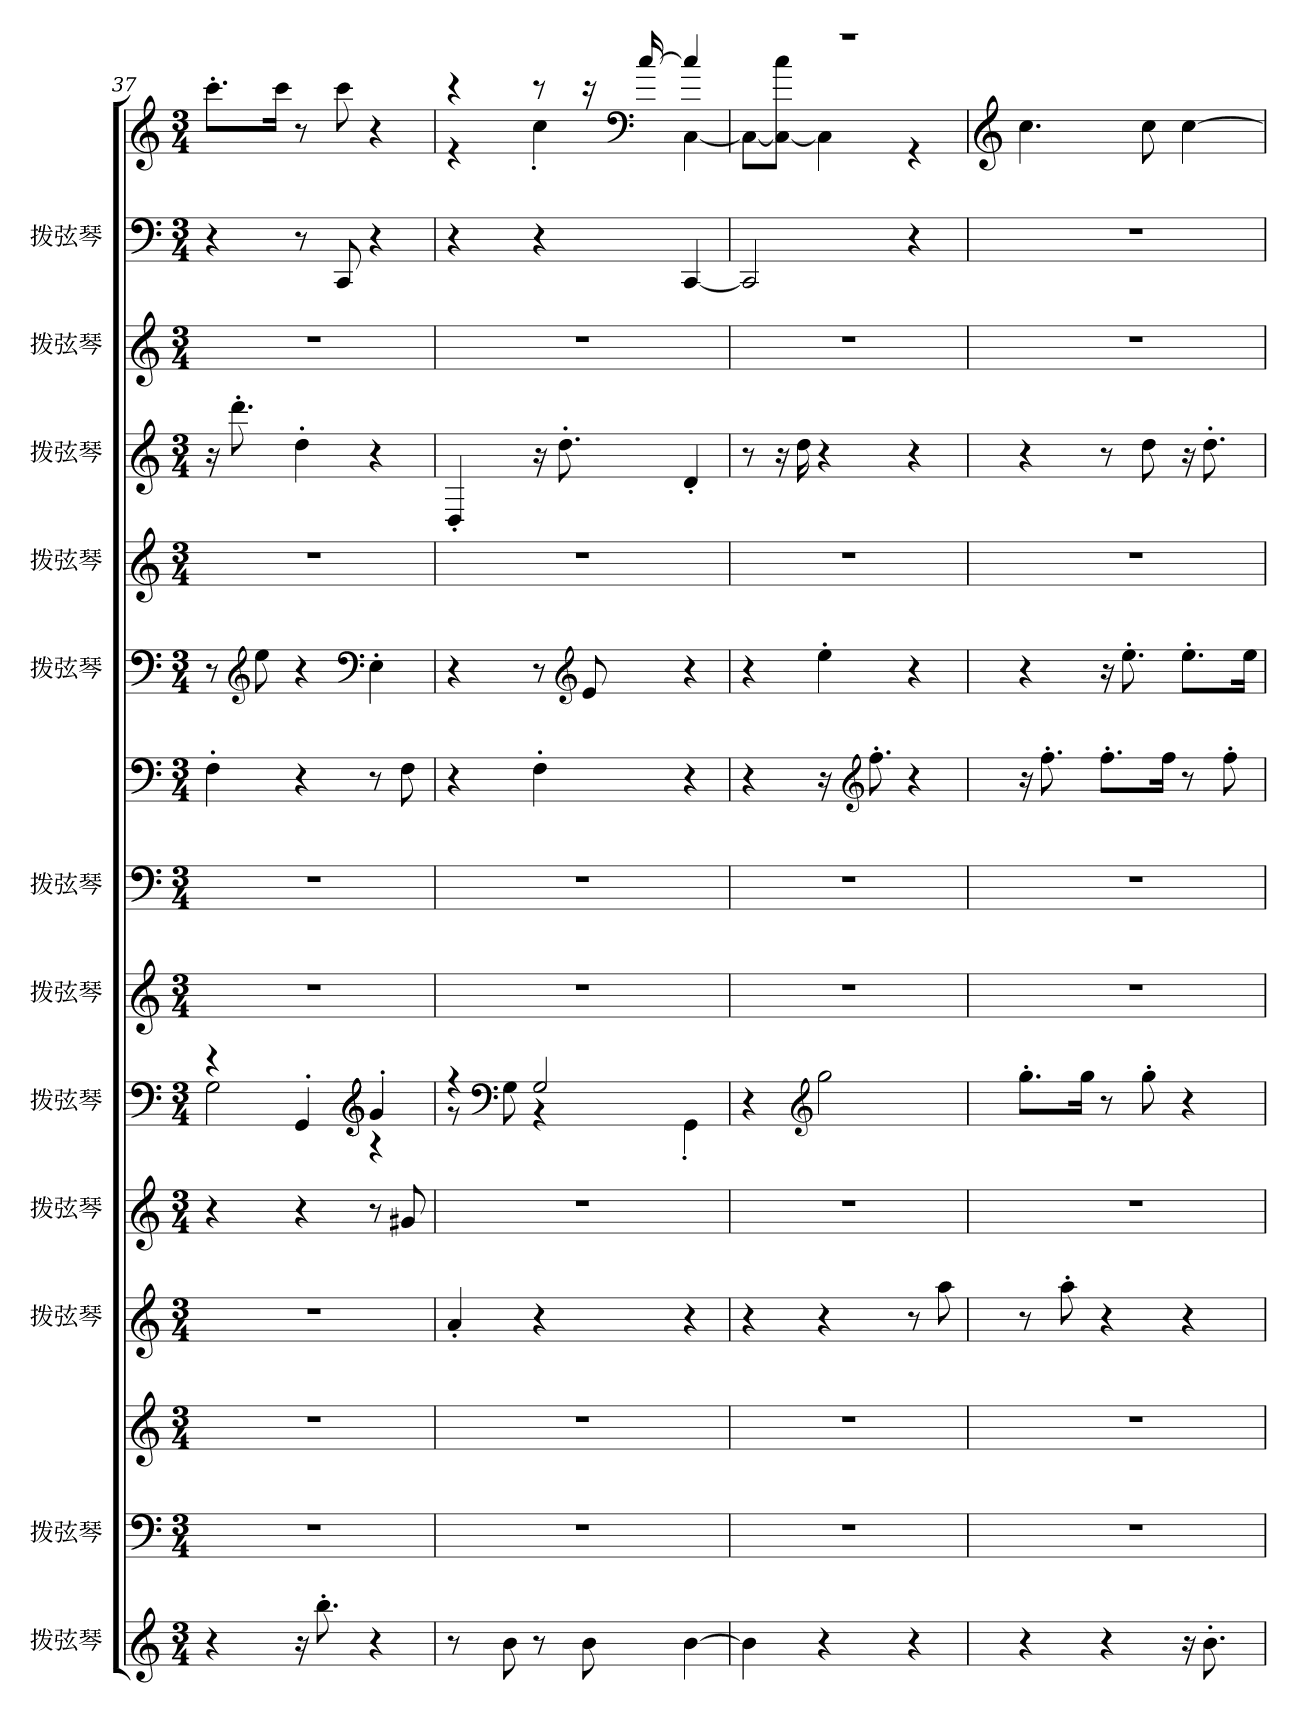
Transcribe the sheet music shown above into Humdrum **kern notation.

**kern	**kern	**kern	**kern	**kern	**kern	**kern	**kern	**kern	**kern	**kern	**kern	**kern	**kern	**kern
*part12	*part11	*part11	*part10	*part9	*part8	*part7	*part6	*part6	*part5	*part4	*part3	*part2	*part1	*part1
*staff15	*staff14	*staff13	*staff12	*staff11	*staff10	*staff9	*staff8	*staff7	*staff6	*staff5	*staff4	*staff3	*staff2	*staff1
*I"拨弦琴	*I"拨弦琴	*	*I"拨弦琴	*I"拨弦琴	*I"拨弦琴	*I"拨弦琴	*I"拨弦琴	*	*I"拨弦琴	*I"拨弦琴	*I"拨弦琴	*I"拨弦琴	*I"拨弦琴	*
!!LO:PB:g=z
*clefG2	*clefF4	*clefG2	*clefG2	*clefG2	*clefF4	*clefG2	*clefF4	*clefF4	*clefF4	*clefG2	*clefG2	*clefG2	*clefF4	*clefG2
*k[]	*k[]	*k[]	*k[]	*k[]	*k[]	*k[]	*k[]	*k[]	*k[]	*k[]	*k[]	*k[]	*k[]	*k[]
*M3/4	*M3/4	*M3/4	*M3/4	*M3/4	*M3/4	*M3/4	*M3/4	*M3/4	*M3/4	*M3/4	*M3/4	*M3/4	*M3/4	*M3/4
=37	=37	=37	=37	=37	=37	=37	=37	=37	=37	=37	=37	=37	=37	=37
*	*	*	*	*	*^	*	*	*	*	*	*	*	*	*
4r	2.r	2.r	2.r	4r	4r	2G\	2.r	2.r	4F'\	8r	2.r	16r	2.r	4r	8.ccc'\L
.	.	.	.	.	.	.	.	.	.	.	.	8.ddd'\	.	.	.
*	*	*	*	*	*	*	*	*	*	*clefG2	*	*	*	*	*
.	.	.	.	.	.	.	.	.	.	8ee\	.	.	.	.	.
.	.	.	.	.	.	.	.	.	.	.	.	.	.	.	16ccc\Jk
16r	.	.	.	4r	4GG'/	.	.	.	4r	4r	.	4dd'\	.	8r	8r
8.bb'\	.	.	.	.	.	.	.	.	.	.	.	.	.	.	.
.	.	.	.	.	.	.	.	.	.	.	.	.	.	8CC/	8ccc\
*	*	*	*	*	*clefG2	*	*	*	*	*clefF4	*	*	*	*	*
4r	.	.	.	8r	4g'/	4r	.	.	8r	4E'\	.	4r	.	4r	4r
.	.	.	.	8g#X/	.	.	.	.	8F\	.	.	.	.	.	.
=38	=38	=38	=38	=38	=38	=38	=38	=38	=38	=38	=38	=38	=38	=38	=38
*	*	*	*	*	*	*	*	*	*	*	*	*	*	*	*^
8r	2.r	2.r	4a'/	2.r	4r	8r	2.r	2.r	4r	4r	2.r	4D'/	2.r	4r	4r	4r
*	*	*	*	*	*clefF4	*	*	*	*	*	*	*	*	*	*	*
8b\	.	.	.	.	.	8G\	.	.	.	.	.	.	.	.	.	.
8r	.	.	4r	.	2G/	4r	.	.	4F'\	8r	.	16r	.	4r	8r	4cc'\
.	.	.	.	.	.	.	.	.	.	.	.	8.dd'\	.	.	.	.
*	*	*	*	*	*	*	*	*	*	*clefG2	*	*	*	*	*	*
8b\	.	.	.	.	.	.	.	.	.	8e/	.	.	.	.	16r	.
*	*	*	*	*	*	*	*	*	*	*	*	*	*	*	*clefF4	*
.	.	.	.	.	.	.	.	.	.	.	.	.	.	.	[16cc/	.
[4b\	.	.	4r	.	.	4GG'\	.	.	4r	4r	.	4d'/	.	[4CC/	4cc/]	[4C\
*	*	*	*	*	*v	*v	*	*	*	*	*	*	*	*	*	*
=39	=39	=39	=39	=39	=39	=39	=39	=39	=39	=39	=39	=39	=39	=39	=39
4b\]	2.r	2.r	4r	2.r	4r	2.r	2.r	4r	4r	2.r	8r	2.r	2CC/]	2.r	8C\L_
.	.	.	.	.	.	.	.	.	.	.	16r	.	.	.	8C\_ 8cc\J
.	.	.	.	.	.	.	.	.	.	.	16dd\	.	.	.	.
*	*	*	*	*	*clefG2	*	*	*	*	*	*	*	*	*	*
4r	.	.	4r	.	2gg\	.	.	16r	4ee'\	.	4r	.	.	.	4C\]
*	*	*	*	*	*	*	*	*clefG2	*	*	*	*	*	*	*
.	.	.	.	.	.	.	.	8.ff'\	.	.	.	.	.	.	.
4r	.	.	8r	.	.	.	.	4r	4r	.	4r	.	4r	.	4r
.	.	.	8aa\	.	.	.	.	.	.	.	.	.	.	.	.
*	*	*	*	*	*	*	*	*	*	*	*	*	*	*v	*v
!!LO:PB:g=z
=40	=40	=40	=40	=40	=40	=40	=40	=40	=40	=40	=40	=40	=40	=40
*	*	*	*	*	*	*	*	*	*	*	*	*	*	*clefG2
4r	2.r	2.r	8r	2.r	8.gg'\L	2.r	2.r	16r	4r	2.r	4r	2.r	2.r	4.cc\
.	.	.	.	.	.	.	.	8.ff'\	.	.	.	.	.	.
.	.	.	8aa'\	.	.	.	.	.	.	.	.	.	.	.
.	.	.	.	.	16gg\Jk	.	.	.	.	.	.	.	.	.
4r	.	.	4r	.	8r	.	.	8.ff'\L	16r	.	8r	.	.	.
.	.	.	.	.	.	.	.	.	8.ee'\	.	.	.	.	.
.	.	.	.	.	8gg'\	.	.	.	.	.	8dd\	.	.	8cc\
.	.	.	.	.	.	.	.	16ff\Jk	.	.	.	.	.	.
16r	.	.	4r	.	4r	.	.	8r	8.ee'\L	.	16r	.	.	[4cc\
8.b'\	.	.	.	.	.	.	.	.	.	.	8.dd'\	.	.	.
.	.	.	.	.	.	.	.	8ff'\	.	.	.	.	.	.
.	.	.	.	.	.	.	.	.	16ee\Jk	.	.	.	.	.
=	=	=	=	=	=	=	=	=	=	=	=	=	=	=
*-	*-	*-	*-	*-	*-	*-	*-	*-	*-	*-	*-	*-	*-	*-
